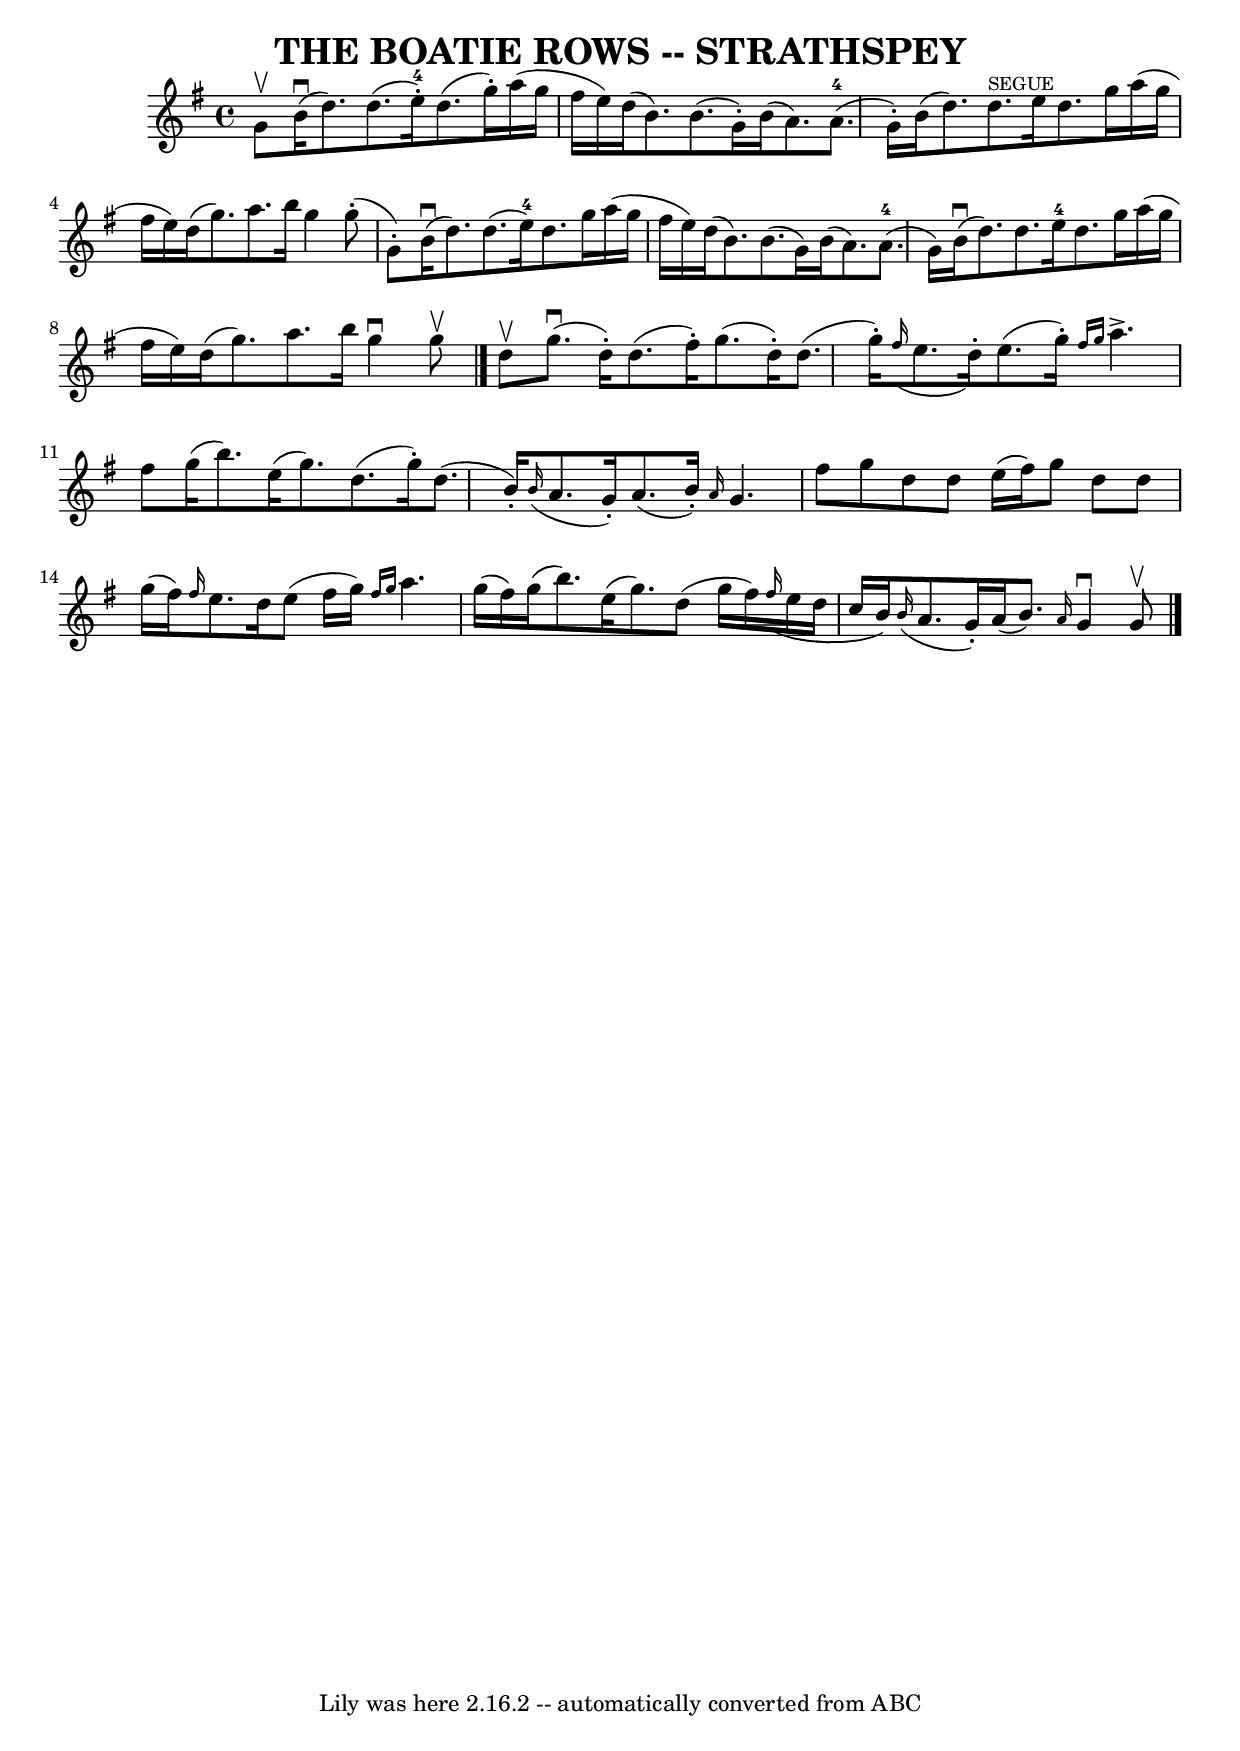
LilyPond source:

\version "2.16.2"
\include "Mammoth.ily"
\header {
  %% book = "Ryan's Mammoth Collection of Fiddle Tunes"
  crossRefNumber = "1"
  footnotes = ""
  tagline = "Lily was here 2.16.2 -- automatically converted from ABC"
  title = "THE BOATIE ROWS -- STRATHSPEY"

}
voicedefault =  {


  \override Staff.TimeSignature #'style = #'C
  \time 4/4 
  \key g \major
  g'8^\upbow       |
  b'16 (^\downbow   
  d''8.) d''8. (e''16-4-.) d''8. (g''16 -.) a''16 (g''16 
  fis''16 e''16)   |
  d''16 (b'8.) b'8. (g'16 -.)   
  b'16 (a'8.) a'8.-4(g'16 -.)       |
  b'16 (d''8.  
  -) d''8.^\segue e''16 d''8. g''16 a''16 (g''16 fis''16   
  e''16)   |
  d''16 (g''8.) a''8. b''16 g''4 g''8 
  (-. g'8 -.)   |
  |
  b'16 (^\downbow d''8.) d''8. 
  (e''16-4) d''8. g''16 a''16 (g''16 fis''16 e''16)   
  |
  d''16 (b'8.) b'8. (g'16) b'16 (a'8.) a'8. 
  -4(g'16)       |
  b'16 (^\downbow d''8.) d''8.    
  e''16-4 d''8. g''16 a''16 (g''16 fis''16 e''16)   
  |
  d''16 (g''8.) a''8. b''16 g''4^\downbow g''8^\upbow   \bar "|." d''8^\upbow       |
  g''8. (^\downbow   
  d''16 -.) d''8. (fis''16 -.) g''8. (d''16 -.) d''8. (g''16 
  -.)   |
  \grace { fis''16 (
	 } e''8. d''16 -.) e''8. (
  g''16 -.) \grace { fis''16 g''16  
		   } a''4.^\accent fis''8        
  |
  g''16 (b''8.) e''16 (g''8.) d''8. (g''16 -.)   
  d''8. (b'16 -.)   |
  \grace { b'16 (
	 } a'8. g'16 -.)   
  a'8. (b'16 -.) \grace { a'16  
			} g'4. fis''8    |
  
  |
  g''8 d''8 d''8 e''16 (fis''16) g''8 d''8 d''8 
  g''16 (fis''16)   |
  \grace { fis''16  
	 } e''8. d''16    
  e''8 (fis''16 g''16) \grace { fis''16 g''16  
			      } a''4. g''16 
  (fis''16)       |
  g''16 (b''8.) e''16 (g''8.)   
  d''8 (g''16 fis''16)   \grace { fis''16 (
				} e''16 d''16    
  c''16 b'16)   |
  \grace { b'16 (
	 } a'8. g'16 -.) a'16 
  (b'8.) \grace { a'16  
		} g'4^\downbow g'8^\upbow   \bar "|."   

}

\score{
  <<

    \context Staff="default"
    {
      \voicedefault 
      
    }

  >>
  \layout {
    
  }
  \midi {
  }

}
